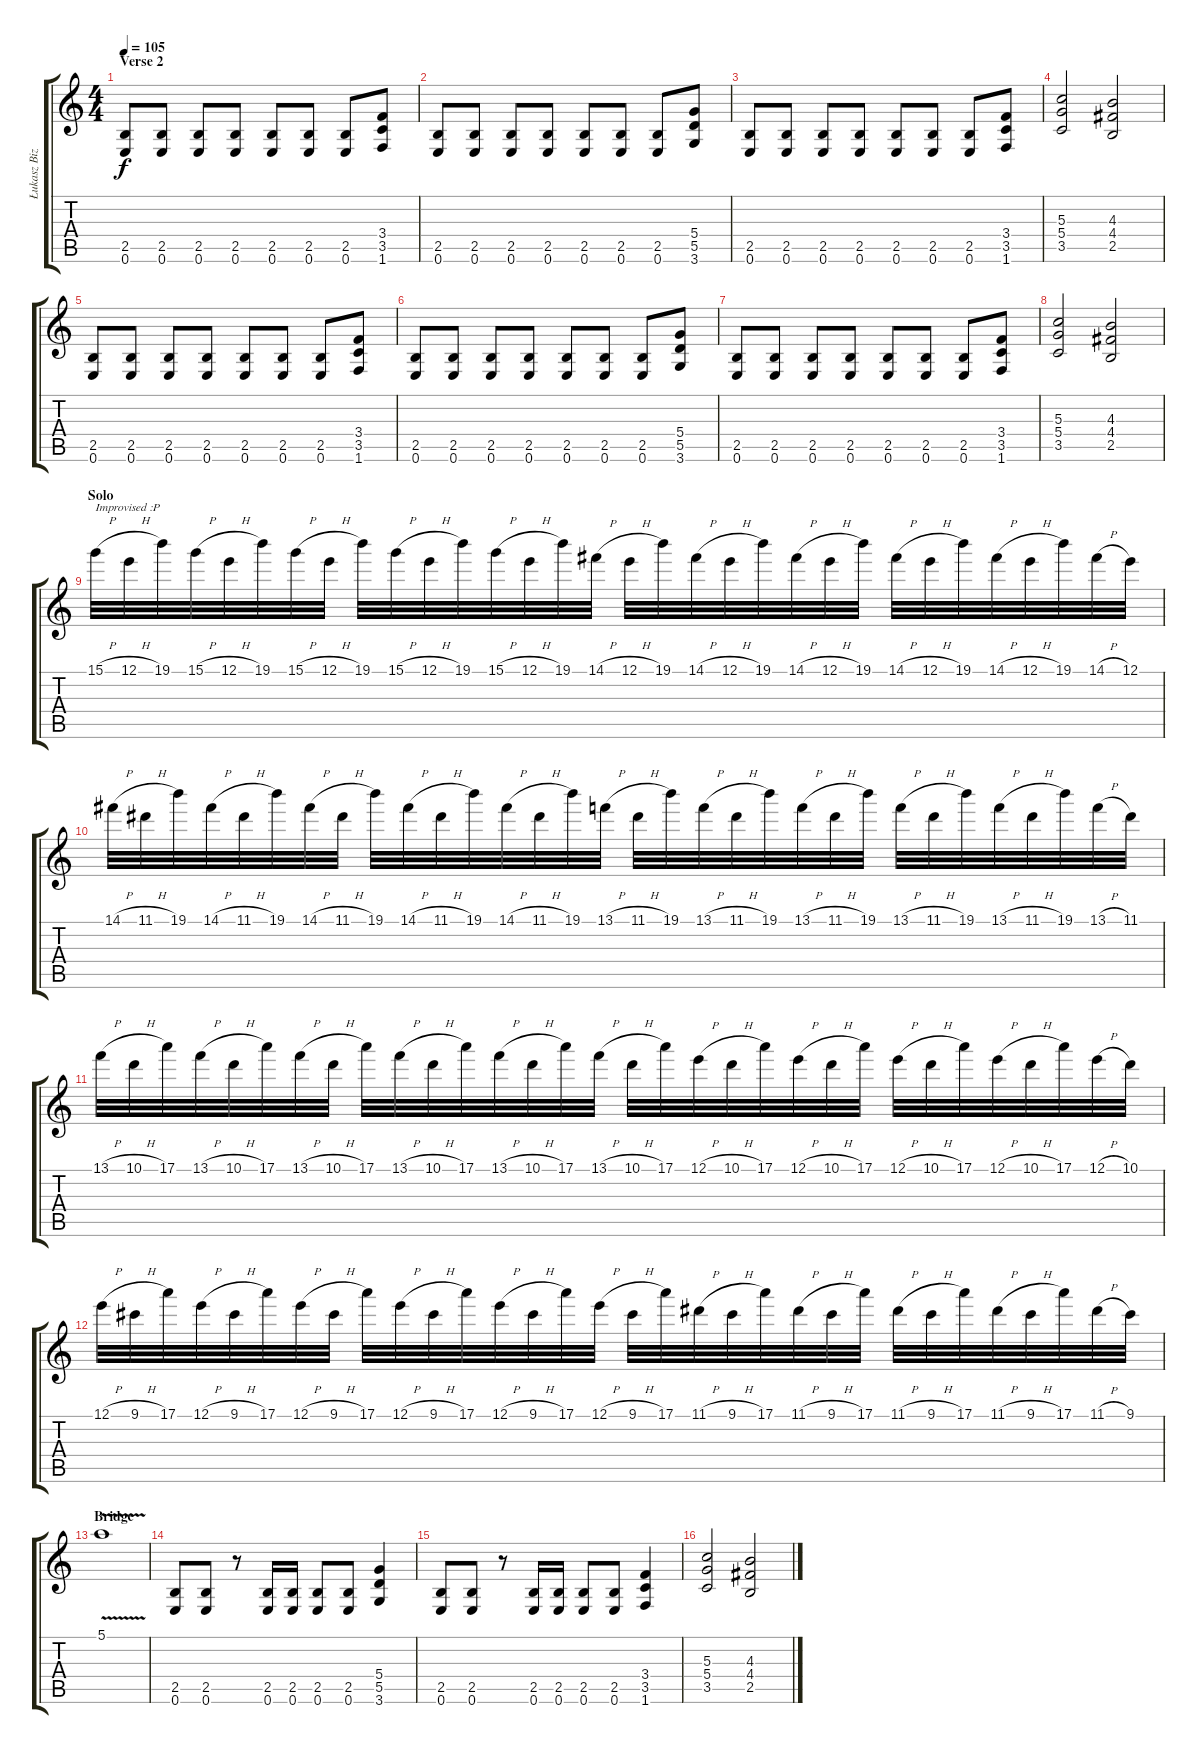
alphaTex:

\track ("Łukasz Bizoń (lead guitar)" "Łukasz Biz") {instrument distortionguitar}
\staff {score tabs}
\tuning (E4 B3 G3 D3 A2 E2) {hide}
\ts (4 4)
\section ("" "Verse 2")
\tempo 105
\clef g2
\ks c
(2.5 0.6).8{dy f} (2.5 0.6).8 (2.5 0.6).8 (2.5 0.6).8 (2.5 0.6).8 (2.5 0.6).8 (2.5 0.6).8 (3.4 3.5 1.6).8 |
(2.5 0.6).8 (2.5 0.6).8 (2.5 0.6).8 (2.5 0.6).8 (2.5 0.6).8 (2.5 0.6).8 (2.5 0.6).8 (5.4 5.5 3.6).8 |
(2.5 0.6).8 (2.5 0.6).8 (2.5 0.6).8 (2.5 0.6).8 (2.5 0.6).8 (2.5 0.6).8 (2.5 0.6).8 (3.4 3.5 1.6).8 |
(5.3 5.4 3.5).2 (4.3 4.4 2.5).2 |
(2.5 0.6).8 (2.5 0.6).8 (2.5 0.6).8 (2.5 0.6).8 (2.5 0.6).8 (2.5 0.6).8 (2.5 0.6).8 (3.4 3.5 1.6).8 |
(2.5 0.6).8 (2.5 0.6).8 (2.5 0.6).8 (2.5 0.6).8 (2.5 0.6).8 (2.5 0.6).8 (2.5 0.6).8 (5.4 5.5 3.6).8 |
(2.5 0.6).8 (2.5 0.6).8 (2.5 0.6).8 (2.5 0.6).8 (2.5 0.6).8 (2.5 0.6).8 (2.5 0.6).8 (3.4 3.5 1.6).8 |
(5.3 5.4 3.5).2 (4.3 4.4 2.5).2 |
\section ("" "Solo")
15.1{h}.32{txt "Improvised :P"} 12.1{h}.32 19.1.32 15.1{h}.32 12.1{h}.32 19.1.32 15.1{h}.32 12.1{h}.32 19.1.32 15.1{h}.32 12.1{h}.32 19.1.32 15.1{h}.32 12.1{h}.32 19.1.32 14.1{h}.32 12.1{h}.32 19.1.32 14.1{h}.32 12.1{h}.32 19.1.32 14.1{h}.32 12.1{h}.32 19.1.32 14.1{h}.32 12.1{h}.32 19.1.32 14.1{h}.32 12.1{h}.32 19.1.32 14.1{h}.32 12.1.32 |
14.1{h}.32 11.1{h}.32 19.1.32 14.1{h}.32 11.1{h}.32 19.1.32 14.1{h}.32 11.1{h}.32 19.1.32 14.1{h}.32 11.1{h}.32 19.1.32 14.1{h}.32 11.1{h}.32 19.1.32 13.1{h}.32 11.1{h}.32 19.1.32 13.1{h}.32 11.1{h}.32 19.1.32 13.1{h}.32 11.1{h}.32 19.1.32 13.1{h}.32 11.1{h}.32 19.1.32 13.1{h}.32 11.1{h}.32 19.1.32 13.1{h}.32 11.1.32 |
13.1{h}.32 10.1{h}.32 17.1.32 13.1{h}.32 10.1{h}.32 17.1.32 13.1{h}.32 10.1{h}.32 17.1.32 13.1{h}.32 10.1{h}.32 17.1.32 13.1{h}.32 10.1{h}.32 17.1.32 13.1{h}.32 10.1{h}.32 17.1.32 12.1{h}.32 10.1{h}.32 17.1.32 12.1{h}.32 10.1{h}.32 17.1.32 12.1{h}.32 10.1{h}.32 17.1.32 12.1{h}.32 10.1{h}.32 17.1.32 12.1{h}.32 10.1.32 |
12.1{h}.32 9.1{h}.32 17.1.32 12.1{h}.32 9.1{h}.32 17.1.32 12.1{h}.32 9.1{h}.32 17.1.32 12.1{h}.32 9.1{h}.32 17.1.32 12.1{h}.32 9.1{h}.32 17.1.32 12.1{h}.32 9.1{h}.32 17.1.32 11.1{h}.32 9.1{h}.32 17.1.32 11.1{h}.32 9.1{h}.32 17.1.32 11.1{h}.32 9.1{h}.32 17.1.32 11.1{h}.32 9.1{h}.32 17.1.32 11.1{h}.32 9.1.32 |
\section ("" "Bridge")
5.1{v}.1 |
(2.5 0.6).8 (2.5 0.6).8 r.8 (2.5 0.6).16 (2.5 0.6).16 (2.5 0.6).8 (2.5 0.6).8 (5.4 5.5 3.6).4 |
(2.5 0.6).8 (2.5 0.6).8 r.8 (2.5 0.6).16 (2.5 0.6).16 (2.5 0.6).8 (2.5 0.6).8 (3.4 3.5 1.6).4 |
(5.3 5.4 3.5).2 (4.3 4.4 2.5).2
